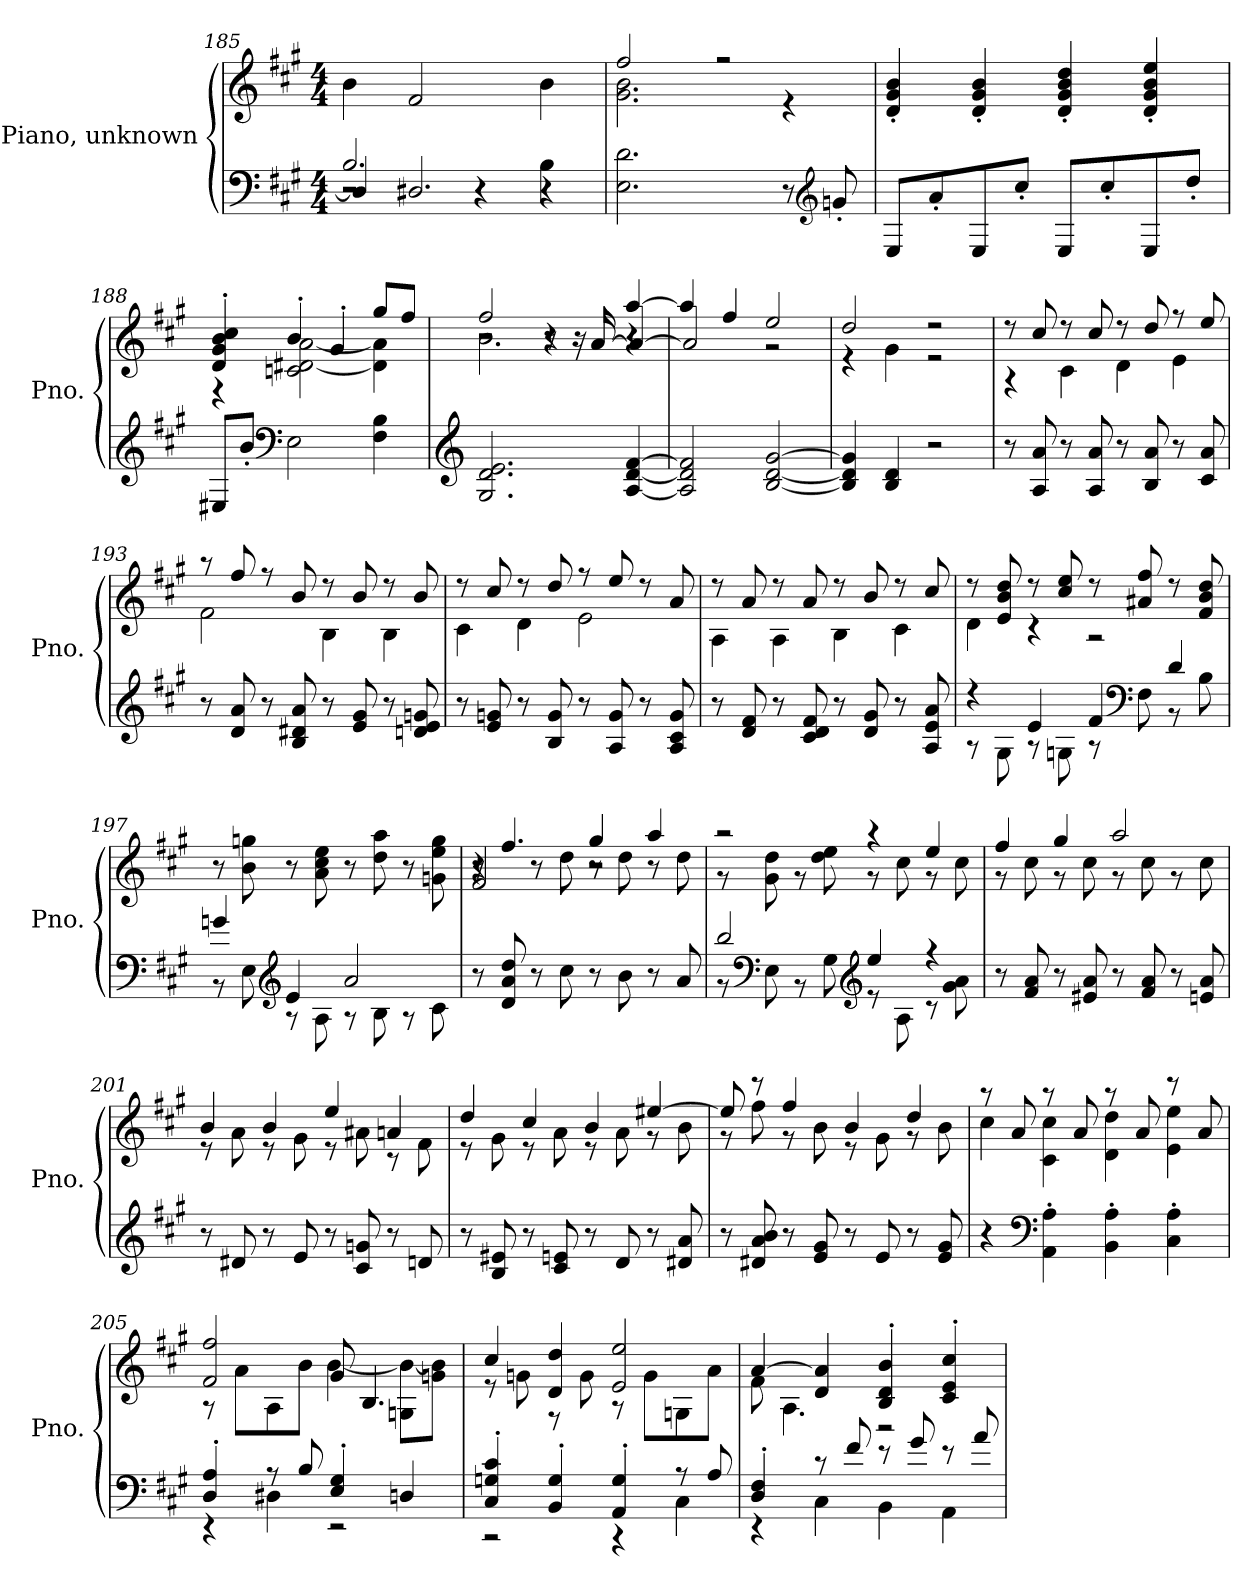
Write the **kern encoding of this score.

**kern	**kern
*part1	*part1
*staff2	*staff1
*I"Piano, unknown	*
*I'Pno.	*
!!LO:LB:g=z
*clefF4	*clefG2
*k[f#c#g#]	*k[f#c#g#]
*M4/4	*M4/4
=185	=185
*^	*
*	*^	*
2.B/	2r	4D/]	4b\
.	.	2.D#X/	2f#/
.	4r	.	.
4r	4B\	.	4b\
*v	*v	*v	*
=186	=186
*	*^
2.E\ 2.d\	2ff#/	2.g#\ 2.b\
.	2r	.
8r	.	4r
*clefG2	*	*
8gn'/	.	.
*	*v	*v
=187	=187
8E/L	4d/' 4g#/' 4b/'
8a'/	.
8E/	4d/' 4g#/' 4b/'
8cc#'/J	.
8E/L	4d/' 4g#/' 4b/' 4dd/'
8cc#'/	.
8E/	4d/' 4g#/' 4b/' 4ee/'
8dd'/J	.
=188	=188
*	*^
8E#X/L	4d/' 4g#/' 4b/' 4cc#/'	4r
8b'/J	.	.
*clefF4	*	*
2E#\	4b'/	2cn\ [2d#X\ [2a\
.	4g#'/	.
4F#\ 4B\	8gg#/L	4d#\] 4a\]
.	8ff#/J	.
*	*v	*v
=189	=189
*clefG2	*
*	*^
*	*	*^
2.G#/ 2.d/ 2.e/	2ff#/	2.b\	2r
.	4r	.	8r
.	.	.	16r
.	.	.	[16a/
[4A/ [4d/ [4f#/	[4aa/	4r	4a/_
*	*	*v	*v
!!LO:LB:g=z
=190	=190	=190
2A/] 2d/] 2f#/]	4aa/]	2a/]
.	4ff#/	.
[2B/ [2d/ [2g#/	2ee/	2r
=191	=191	=191
4B/] 4d/] 4g#/]	2dd/	4r
4B/ 4d/	.	4g#\
2r	2r	2r
=192	=192	=192
8r	8r	4r
8A/ 8a/	8cc#/	.
8r	8r	4c#\
8A/ 8a/	8cc#/	.
8r	8r	4d\
8B/ 8a/	8dd/	.
8r	8r	4e\
8c#/ 8a/	8ee/	.
=193	=193	=193
8r	8r	2f#\
8d/ 8a/	8ff#/	.
8r	8r	.
8B/ 8d#X/ 8a/	8b/	.
8r	8r	4B\
8e/ 8g#/	8b/	.
8r	8r	4B\
8dn/ 8e/ 8gn/	8b/	.
=194	=194	=194
8r	8r	4c#\
8e/ 8gn/	8cc#/	.
8r	8r	4d\
8B/ 8g/	8dd/	.
8r	8r	2e\
8A/ 8g/	8ee/	.
8r	8r	.
8A/ 8c#/ 8g/	8a/	.
!!LO:LB:g=z	!!
=195	=195	=195
8r	8r	4A\
8d/ 8f#/	8a/	.
8r	8r	4A\
8c#/ 8d/ 8f#/	8a/	.
8r	8r	4B\
8d/ 8g#/	8b/	.
8r	8r	4c#\
8A/ 8e/ 8a/	8cc#/	.
=196	=196	=196
*^	*	*
4r	8r	8r	4d\
.	8G#\	8e/ 8b/ 8dd/	.
4e/	8r	8r	4r
.	8Gn\	8cc#/ 8ee/	.
4f#/	8r	8r	2r
*clefF4	*	*	*
.	8F#\	8a#X/ 8ff#/	.
4d/	8r	8r	.
.	8B\	8f#/ 8b/ 8dd/	.
*	*	*v	*v
=197	=197	=197
4gn/	8r	8r
.	8E\	8b\ 8ggn\
*clefG2	*	*
4e/	8r	8r
.	8A\	8a\ 8cc#\ 8ee\
2a/	8r	8r
.	8B\	8dd\ 8aa\
.	8r	8r
.	8c#\	8gn\ 8ee\ 8gg\
*v	*v	*
!!LO:LB:g=z
=198	=198
*	*^
*	*	*^
8r	8r	4r	2f#/
8d/ 8a/ 8dd/	4.ff#/	.	.
8r	.	8r	.
8cc#\	.	8dd\	.
8r	4gg#/	8r	2r
8b\	.	8dd\	.
8r	4aa/	8r	.
8a/	.	8dd\	.
*	*	*v	*v
=199	=199	=199
*^	*	*
2bb/	8r	2r	8r
*clefF4	*	*	*
.	8E\	.	8g#\ 8dd\
.	8r	.	8r
.	8G#\	.	8dd\ 8ee\
*clefG2	*	*	*
4ee/	8r	4r	8r
.	8A\	.	8cc#\
4r	8r	4ee/	8r
.	8g#\ 8a\	.	8cc#\
*v	*v	*	*
=200	=200	=200
8r	4ff#/	8r
8f#/ 8a/	.	8cc#\
8r	4gg#/	8r
8e#X/ 8a/	.	8cc#\
8r	2aa/	8r
8f#/ 8a/	.	8cc#\
8r	.	8r
8en/ 8a/	.	8cc#\
!!LO:PB:g=z	!!
=201	=201	=201
8r	4b/	8r
8d#X/	.	8a\
8r	4b/	8r
8e/	.	8g#\
8r	4ee/	8r
8c#/ 8gn/	.	8a#X\
8r	4an/	8r
8dn/	.	8f#\
=202	=202	=202
8r	4dd/	8r
8B/ 8e#X/	.	8g#\
8r	4cc#/	8r
8c#/ 8en/	.	8a\
8r	4b/	8r
8d/	.	8a\
8r	[4ee#X/	8r
8d#X/ 8a/	.	8b\
=203	=203	=203
8r	8ee#/]	8r
8d#X/ 8a/ 8b/	8r	8ff#\
8r	4ff#/	8r
8e/ 8g#/	.	8b\
8r	4b/	8r
8e/	.	8g#\
8r	4dd/	8r
8e/ 8g#/	.	8b\
!!LO:LB:g=z	!!
=204	=204	=204
4r	8r	4cc#\
.	8a/	.
*clefF4	*	*
4AA\' 4A\'	8r	4c#\ 4cc#\
.	8a/	.
4BB\' 4A\'	8r	4d\ 4dd\
.	8a/	.
4C#\' 4A\'	8r	4e\ 4ee\
.	8a/	.
=205	=205	=205
*^	*	*
4D/' 4A/'	4r	2f#/ 2ff#/	8r
.	.	.	8a\L
8r	4D#X\	.	8A\
8B/	.	.	8b\J
4E/' 4G#/'	2r	8g#/	[4b\
.	.	4.B/	.
4Dn/	.	.	8Gn\ 8b\_L
.	.	.	8gn\ 8b\]J
=206	=206	=206	=206
4C#/' 4Gn/' 4c#/'	2r	4cc#/	8r
.	.	.	8gn\
4BB/' 4G/'	.	4d/ 4dd/	8r
.	.	.	8g\
4AA/' 4G/'	4r	2e/ 2ee/	8r
.	.	.	8g\L
8r	4C#\	.	8Gn\
8A/	.	.	8a\J
!!LO:LB:g=z	!!
=207	=207	=207	=207
4D/' 4F#/'	4r	[4a/	8f#\
.	.	.	4.A\
8r	4C#\	4d/ 4a/]	.
8f#/	.	.	.
8r	4BB\	4B/' 4d/' 4b/'	2r
8g#/	.	.	.
8r	4AA\	4c#/' 4e/' 4cc#/'	.
8a/	.	.	.
*v	*v	*	*
*	*v	*v
=	=
*-	*-
